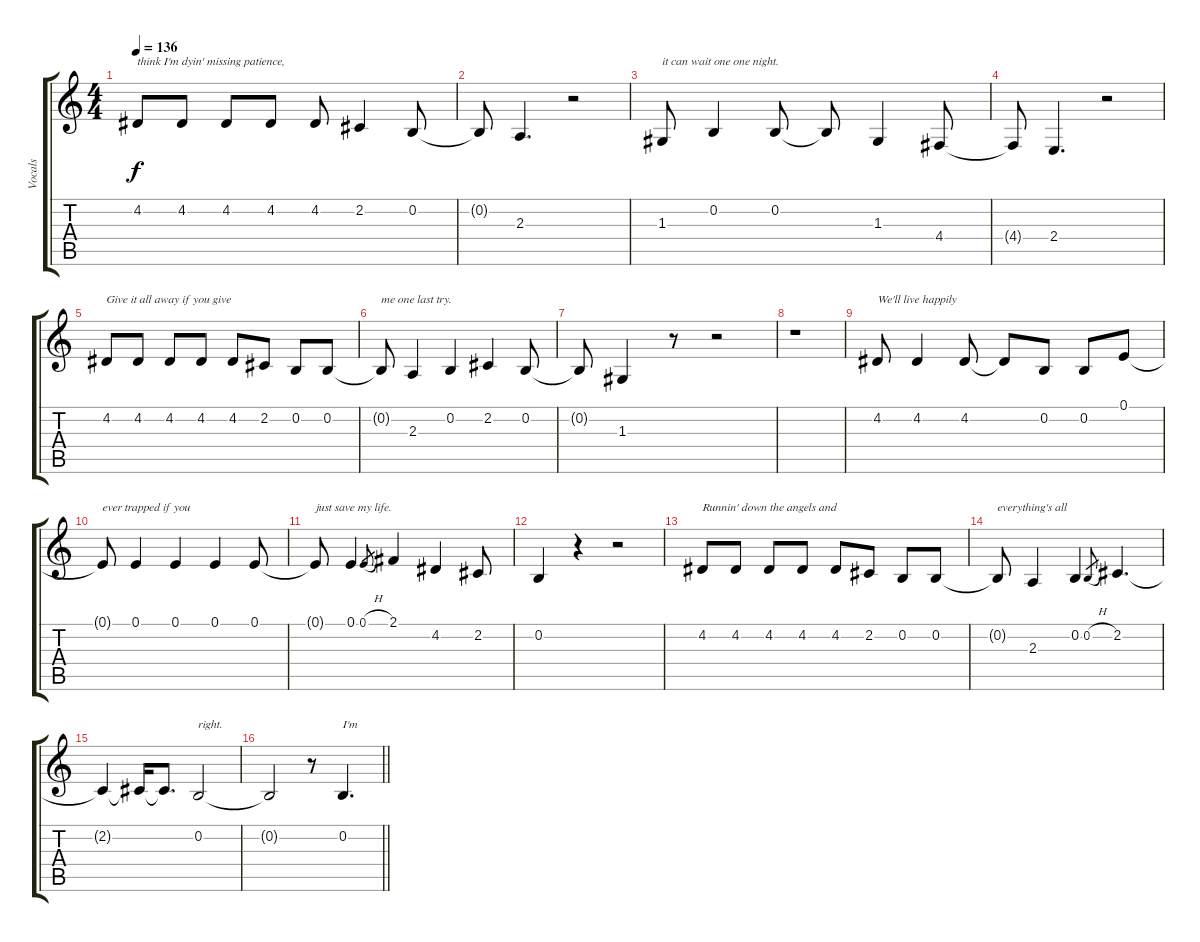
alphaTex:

\track ("Vocals" "Vocals") {instrument voiceoohs}
\staff {score tabs}
\tuning (E4 B3 G3 D3 A2 E2) {hide}
\ts (4 4)
\tempo 136
\clef g2
\ks c
4.2.8{txt "think I'm dyin' missing patience," dy f} 4.2.8 4.2.8 4.2.8 4.2.8 2.2.4 0.2.8 |
0.2{t}.8 2.3.4{d} r.2 |
1.3.8{txt "it can wait one one night."} 0.2.4 0.2.8 0.2{t}.8 1.3.4 4.4.8 |
4.4{t}.8 2.4.4{d} r.2 |
4.2.8{txt "Give it all away if you give"} 4.2.8 4.2.8 4.2.8 4.2.8 2.2.8 0.2.8 0.2.8 |
0.2{t}.8{txt "me one last try."} 2.3.4 0.2.4 2.2.4 0.2.8 |
0.2{t}.8 1.3.4 r.8 r.2 |
r.1 |
4.2.8{txt "We'll live happily"} 4.2.4 4.2.8 4.2{t}.8 0.2.8 0.2.8 0.1.8 |
0.1{t}.8{txt "ever trapped if you"} 0.1.4 0.1.4 0.1.4 0.1.8 |
0.1{t}.8{txt "just save my life."} 0.1.4 0.1{h}.8{gr} 2.1.4 4.2.4 2.2.8 |
0.2.4 r.4 r.2 |
4.2.8{txt "Runnin' down the angels and"} 4.2.8 4.2.8 4.2.8 4.2.8 2.2.8 0.2.8 0.2.8 |
0.2{t}.8{txt "everything's all"} 2.3.4 0.2.4 0.2{h}.8{gr} 2.2.4{d} |
2.2{t}.4 2.2{t}.16 2.2{t}.8{d} 0.2.2{txt "right."} |
\barLineRight lightlight
0.2{t}.2 r.8 0.2.4{d txt "I'm"}
